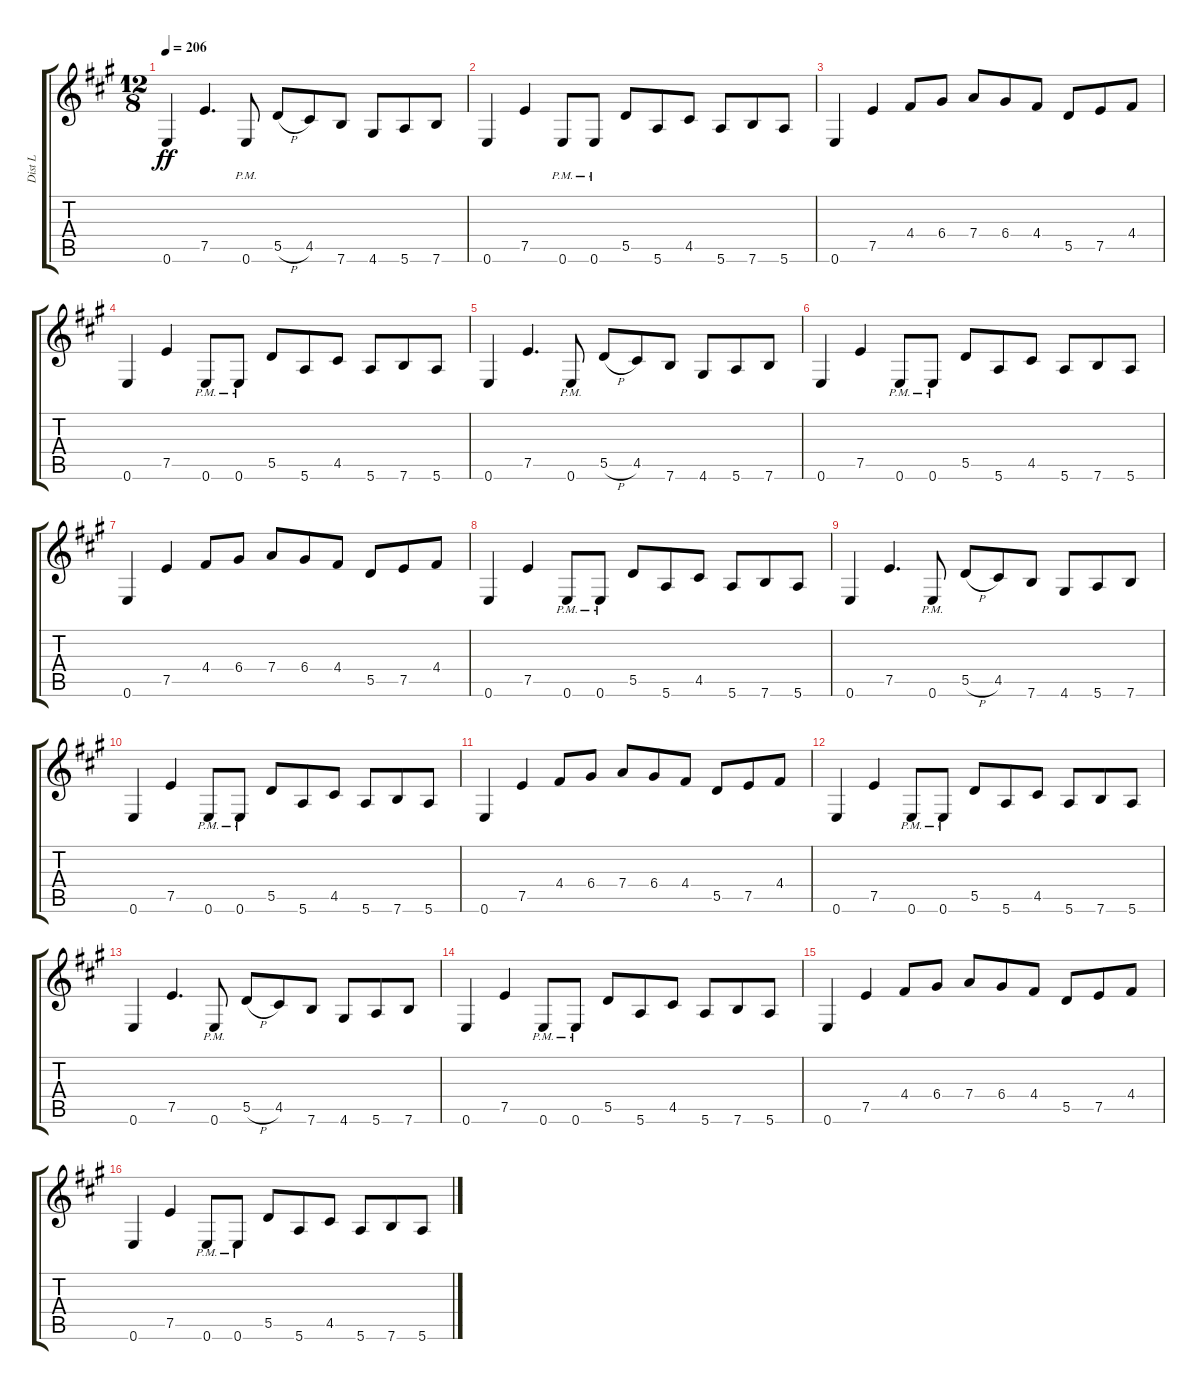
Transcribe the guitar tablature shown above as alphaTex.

\track ("Dist L" "Dist L") {mute instrument distortionguitar}
\staff {score tabs}
\tuning (E4 B3 G3 D3 A2 E2) {hide}
\ts (12 8)
\tempo 206
\clef g2
\ks a
0.6.4{dy ff} 7.5.4{d} 0.6{pm}.8 5.5{h}.8 4.5.8 7.6.8 4.6.8 5.6.8 7.6.8 |
0.6.4 7.5.4 0.6{pm}.8 0.6{pm}.8 5.5.8 5.6.8 4.5.8 5.6.8 7.6.8 5.6.8 |
0.6.4 7.5.4 4.4.8 6.4.8 7.4.8 6.4.8 4.4.8 5.5.8 7.5.8 4.4.8 |
0.6.4 7.5.4 0.6{pm}.8 0.6{pm}.8 5.5.8 5.6.8 4.5.8 5.6.8 7.6.8 5.6.8 |
0.6.4 7.5.4{d} 0.6{pm}.8 5.5{h}.8 4.5.8 7.6.8 4.6.8 5.6.8 7.6.8 |
0.6.4 7.5.4 0.6{pm}.8 0.6{pm}.8 5.5.8 5.6.8 4.5.8 5.6.8 7.6.8 5.6.8 |
0.6.4 7.5.4 4.4.8 6.4.8 7.4.8 6.4.8 4.4.8 5.5.8 7.5.8 4.4.8 |
0.6.4 7.5.4 0.6{pm}.8 0.6{pm}.8 5.5.8 5.6.8 4.5.8 5.6.8 7.6.8 5.6.8 |
0.6.4 7.5.4{d} 0.6{pm}.8 5.5{h}.8 4.5.8 7.6.8 4.6.8 5.6.8 7.6.8 |
0.6.4 7.5.4 0.6{pm}.8 0.6{pm}.8 5.5.8 5.6.8 4.5.8 5.6.8 7.6.8 5.6.8 |
0.6.4 7.5.4 4.4.8 6.4.8 7.4.8 6.4.8 4.4.8 5.5.8 7.5.8 4.4.8 |
0.6.4 7.5.4 0.6{pm}.8 0.6{pm}.8 5.5.8 5.6.8 4.5.8 5.6.8 7.6.8 5.6.8 |
0.6.4 7.5.4{d} 0.6{pm}.8 5.5{h}.8 4.5.8 7.6.8 4.6.8 5.6.8 7.6.8 |
0.6.4 7.5.4 0.6{pm}.8 0.6{pm}.8 5.5.8 5.6.8 4.5.8 5.6.8 7.6.8 5.6.8 |
0.6.4 7.5.4 4.4.8 6.4.8 7.4.8 6.4.8 4.4.8 5.5.8 7.5.8 4.4.8 |
0.6.4 7.5.4 0.6{pm}.8 0.6{pm}.8 5.5.8 5.6.8 4.5.8 5.6.8 7.6.8 5.6.8
